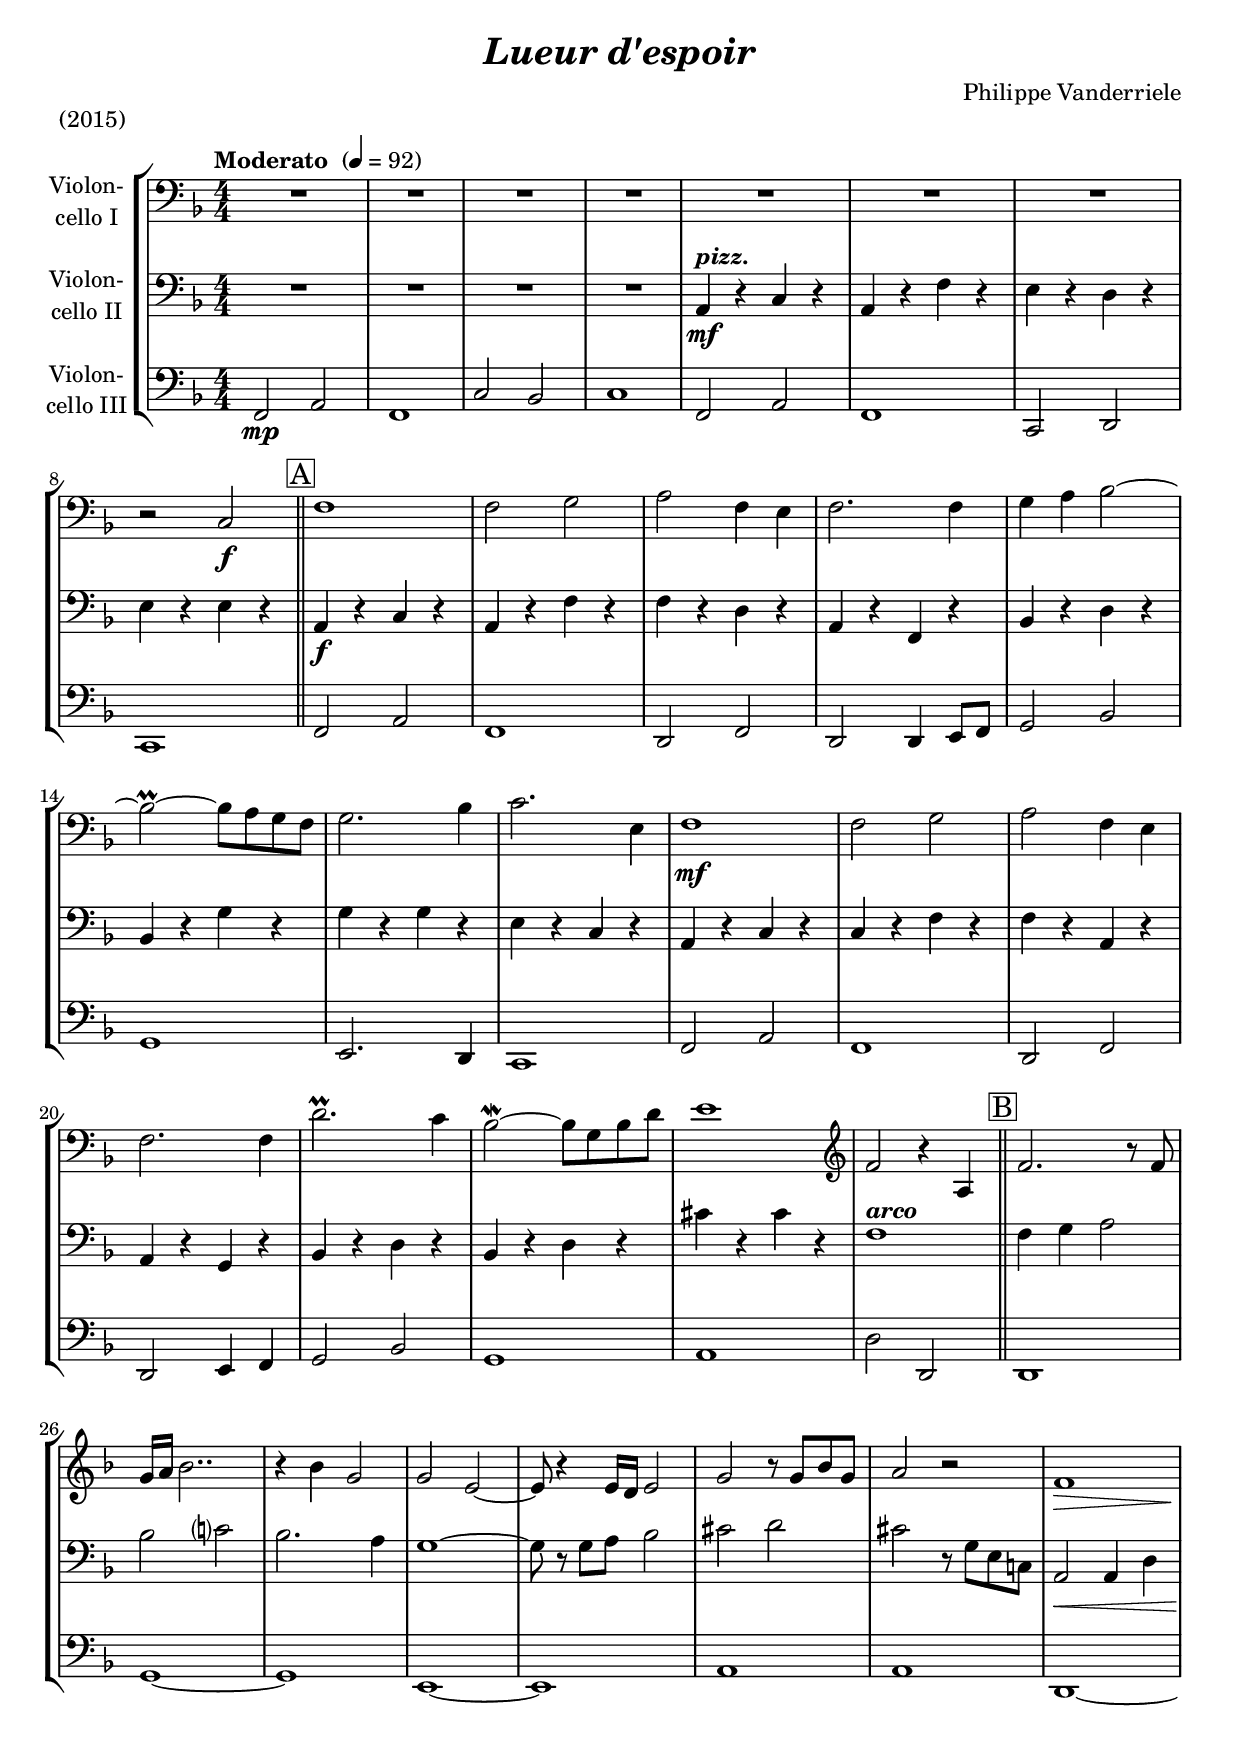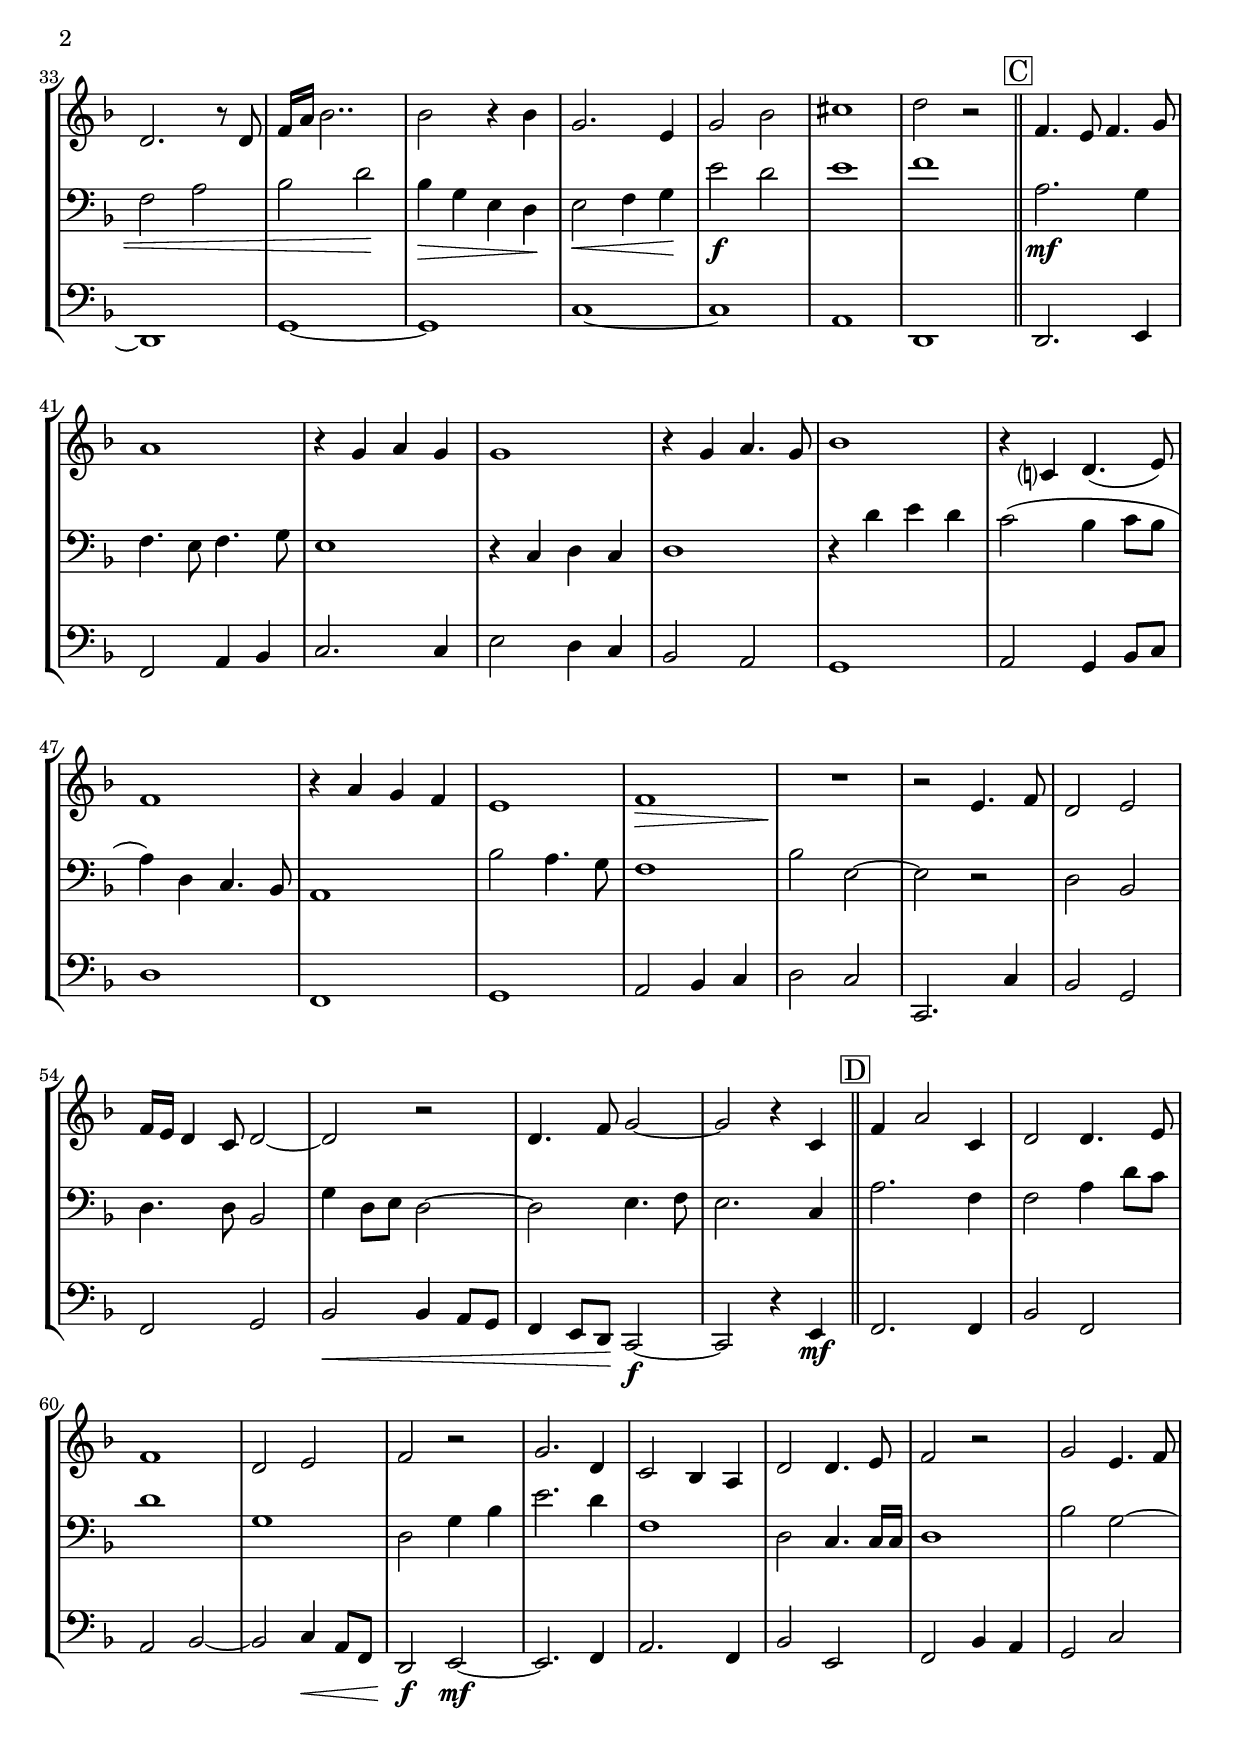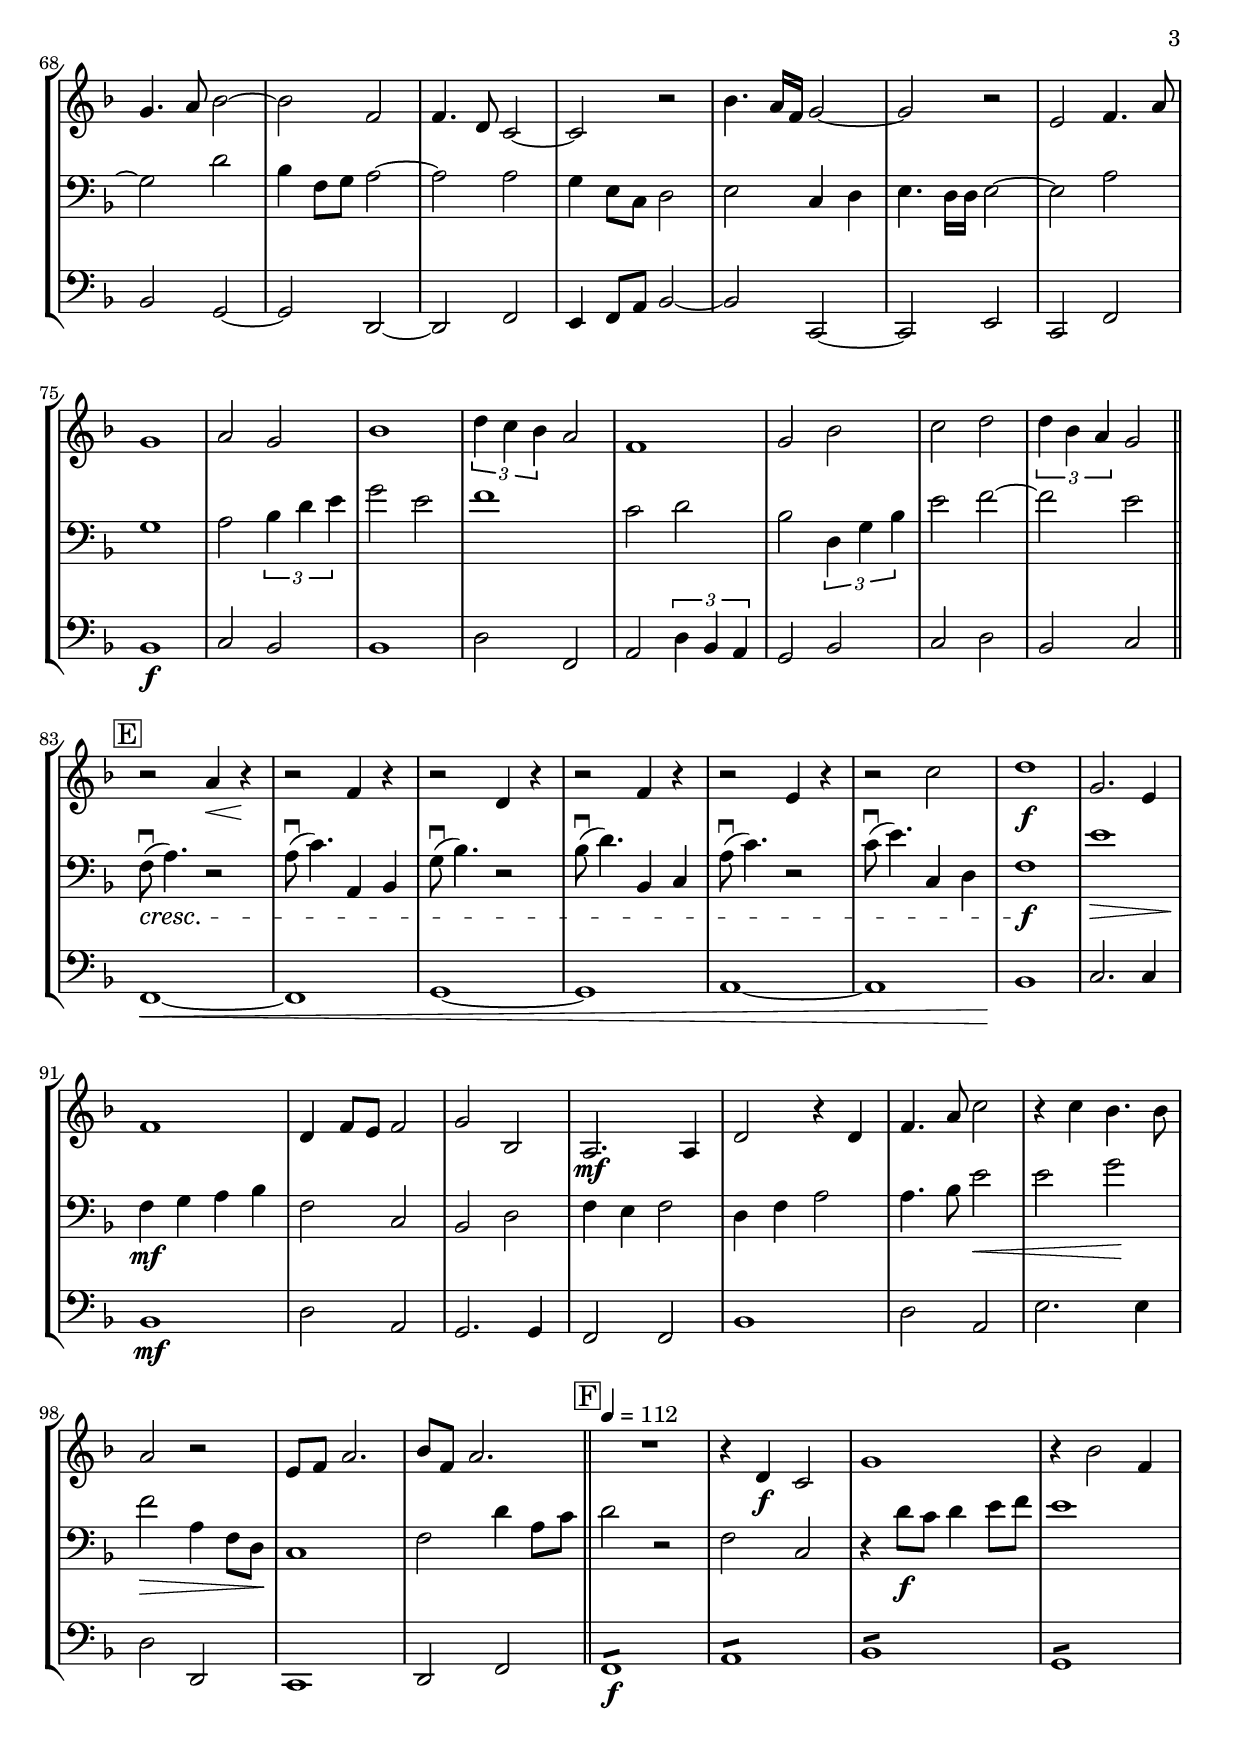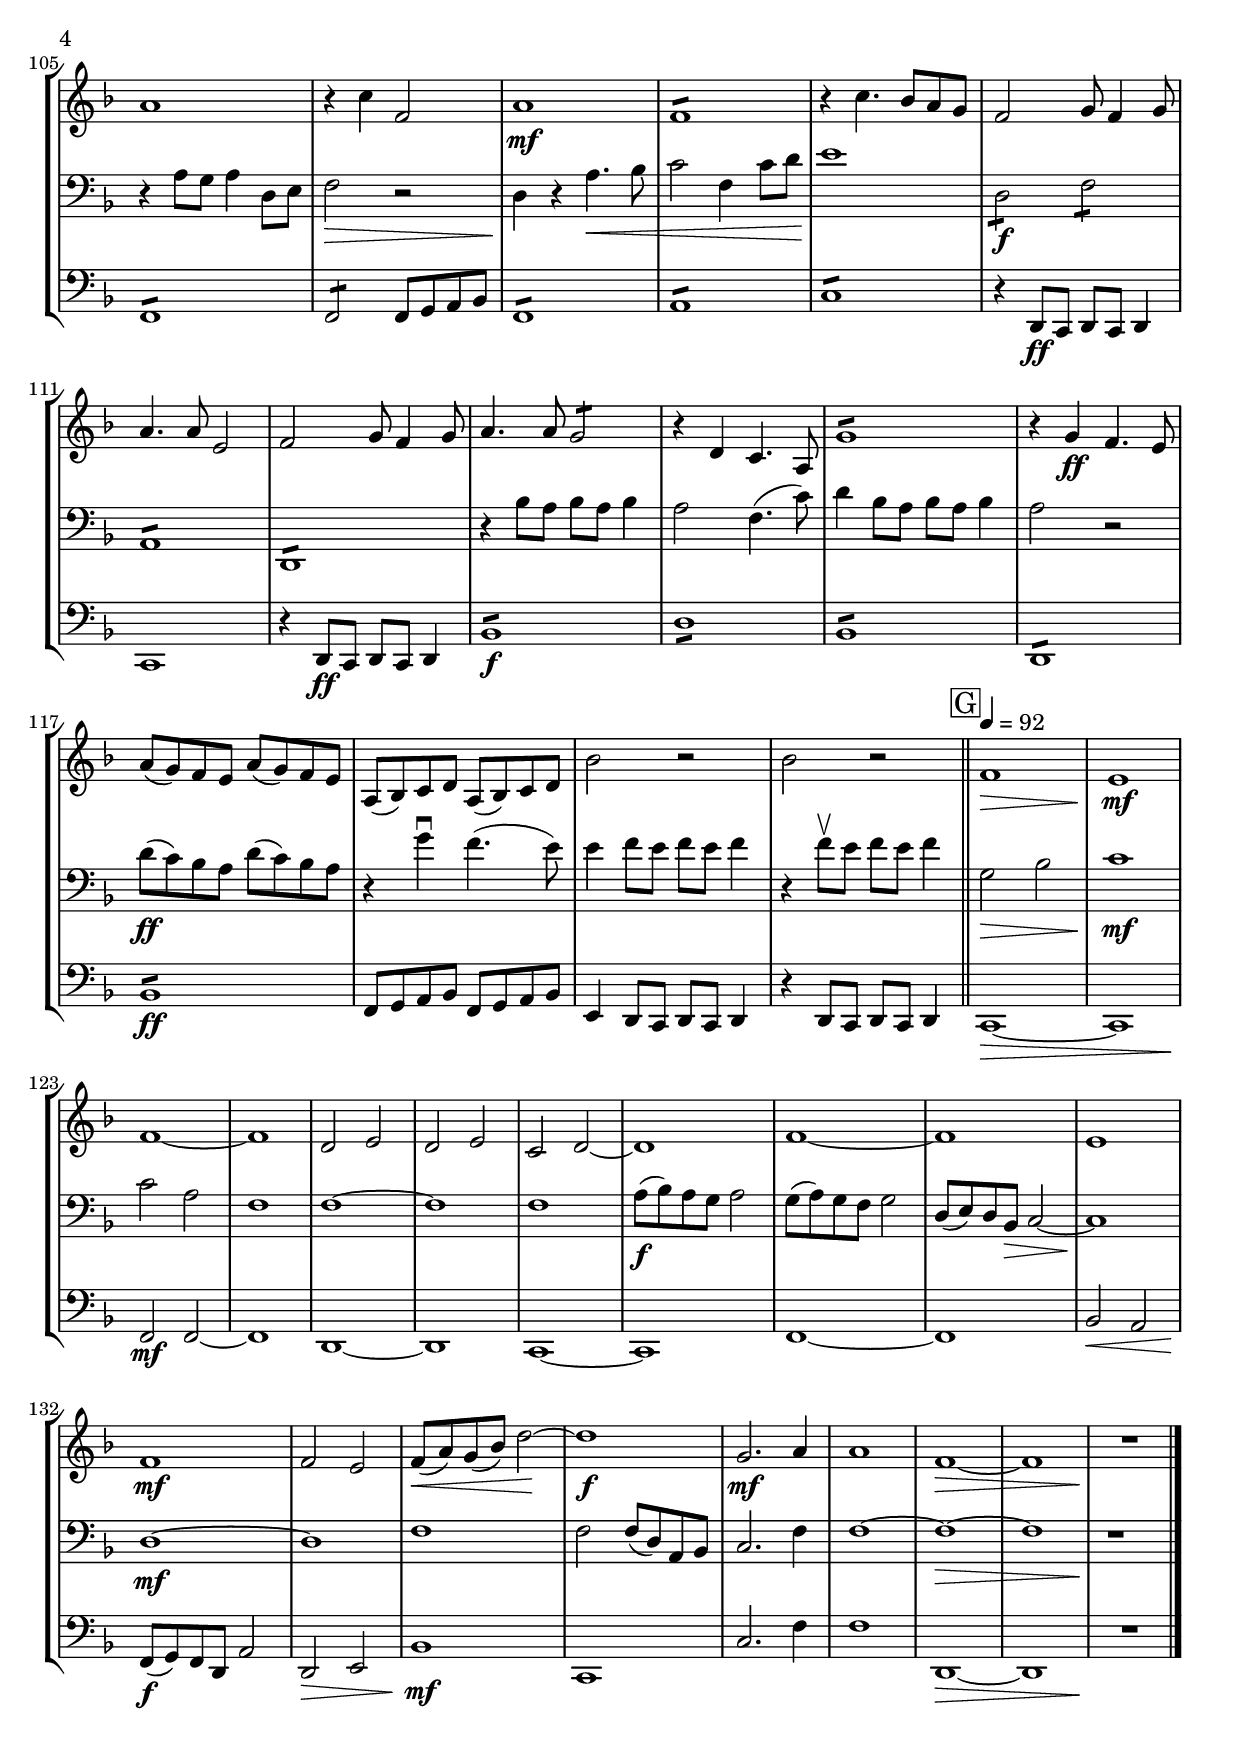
\version "2.18.2"
\include "deutsch.ly"
  
#(set-global-staff-size 20.1)

\header {
  title     = \markup \bold \italic "Lueur d'espoir"
  composer  = "Philippe Vanderriele"
%  arranger  = ""
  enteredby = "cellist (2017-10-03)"
  piece     = "(2015)"
}

voiceconsts = {
  \key f \major
  \time 4/4
  \clef "bass"
  \numericTimeSignature
  \compressFullBarRests
  % Set default beaming for all staves
%  \set Timing.beamExceptions = #'()
%  \set Timing.baseMoment     = #(ly:make-moment 1 4)
%  \set Timing.beatStructure  = #'(1 1 1)
  \tempo "Moderato " 4=92
}

mifl = "flute"
miob = "oboe"
mifh = "french horn"
mist = "string ensemble 1"
miba = "cello"

boxa = { \bar "||" \mark \markup \box "A" }
boxb = { \bar "||" \mark \markup \box "B" }
boxc = { \bar "||" \mark \markup \box "C" }
boxd = { \bar "||" \mark \markup \box "D" }
boxe = { \bar "||" \mark \markup \box "E" }
boxf = { \bar "||" \mark \markup \box "F" \tempo 4=112 }
boxg = { \bar "||" \mark \markup \box "G" \tempo 4=92 }

arco = \markup \bold \italic "arco"
pizz = \markup \bold \italic "pizz."

va = \relative c {
  \voiceconsts

  R1*7
  r2 c\f \boxa
  f1
  f2 g
  a f4 e
  f2. f4
  g a b2~
  b~\prall b8 a g f
  g2. b4
  c2. e,4

  f1\mf
  f2 g
  a f4 e
  f2. f4
  d'2.\prall c4
  b2~\mordent b8 g b d
  e1 \clef "treble"
  f2 r4 a, \boxb
  f'2. r8 f
  g16 a b2..

  r4 b g2
  g e~
  e8 r4 e16 d e2
  g r8 g b g
  a2 r
  f1\>
  d2.\! r8 d
  f16 a b2..
  b2 r4 b
  g2. e4

  g2 b
  cis1
  d2 r \boxc
  f,4. e8 f4. g8
  a1
  r4 g a g
  g1
  r4 g a4. g8
  b1
  r4 c,? d4.( e8)

  f1
  r4 a g f
  e1
  f\>
  R\!
  r2 e4. f8
  d2 e
  f16 e d4 c8 d2~
  d r
  d4. f8 g2~
  g r4 c, \boxd

  f a2 c,4
  d2 d4. e8
  f1
  d2 e
  f r
  g2. d4
  c2 b4 a
  d2 d4. e8
  f2 r
  g e4. f8

  g4. a8 b2~
  b f
  f4. d8 c2~
  c r
  b'4. a16 f g2~
  g r
  e f4. a8
  g1
  a2 g
  b1

  \tuplet 3/2 2 { d4 c b } a2
  f1
  g2 b
  c d
  \tuplet 3/2 2 { d4 b a } g2 \boxe
  r a4\< r\!
  r2 f4 r
  r2 d4 r
  r2 f4 r

  r2 e4 r
  r2 c'
  d1\f
  g,2. e4
  f1
  d4 f8 e f2
  g b,
  a2.\mf a4
  d2 r4 d
  f4. a8 c2

  r4 c b4. b8
  a2 r
  e8 f a2.
  b8 f a2. \boxf
  R1
  r4 d,\f c2
  g'1
  r4 b2 f4
  a1
  r4 c f,2
  a1\mf

  \repeat tremolo 8 f8
  r4 c'4. b8 a g
  f2 g8 f4 g8
  a4. a8 e2
  f g8 f4 g8
  a4. a8 \repeat tremolo 4 g

  r4 d c4. a8
  \repeat tremolo 8 g'
  r4 g\ff f4. e8
  a( g) f e a( g) f e
  a,( b) c d a( b) c d

  b'2 r
  b r \boxg
  f1\>
  e\!\mf
  f~
  f
  d2 e
  d e
  c d~
  d1
  f~
  f
  e f\mf
  f2 e

  f8(\< a) g( b) d2~\!
  d1\f
  g,2.\mf a4
  a1
  f~\>
  f
  R\! \bar "|."
}

vb = \relative c {
  \voiceconsts

  R1*4
  a4^\pizz\mf r c r
  a r f' r
  e r d r
  e r e r \boxa
  a,\f r c r
  a r f' r
  f r d r

  a r f r
  b r d r
  b r g' r
  g r g r
  e r c r
  a r c r
  c r f r
  f r a, r
  a r g r

  b r d r
  b r d r
  cis'r cis r
  f,1^\arco \boxb
  f4 g a2
  b c?
  b2. a4
  g1~
  g8 r g a b2
  cis d

  cis r8 g e c!
  a2\< a4 d
  f2 a
  b d\!
  b4\> g e d\!
  e2\< f4 g\!
  e'2\f d
  e1
  f \boxc
  a,2.\mf g4

  f4. e8 f4. g8
  e1
  r4 c d c
  d1
  r4 d' e d
  c2( b4 c8 b
  a4) d, c4. b8
  a1
  b'2 a4. g8
  f1

  b2 e,~
  e r
  d b
  d4. d8 b2
  g'4 d8 e d2~
  d e4. f8
  e2. c4 \boxd
  a'2. f4
  f2 a4 d8 c
  d1
  g,

  d2 g4 b
  e2. d4
  f,1
  d2 c4. c16 c
  d1
  b'2 g~
  g
  d'
  b4 f8 g a2~
  a a
  g4 e8 c d2
  e c4 d

  e4. d16 d e2~
  e a
  g1
  a2 \tuplet 3/2 2 { b4 d e }
  g2 e
  f1
  c2 d
  b \tuplet 3/2 2 { d,4 g b }
  e2 f~
  f e \boxe

  f,8(\downbow\cresc a4.) r2
  a8(\downbow c4.) a,4 b
  g'8(\downbow b4.) r2
  b8(\downbow d4.) b,4 c
  a'8(\downbow c4.) r2
  c8(\downbow e4.) c,4 d
  f1\f
  e'\>
  f,4\!\mf g a b

  f2 c
  b d
  f4 e f2
  d4 f a2
  a4. b8 e2\<
  e g\!
  f\> a,4 f8 d\!
  c1
  f2 d'4 a8 c \boxf
  d2 r
  f, c

  r4 d'8\f c d4 e8 f
  e1
  r4 a,8 g a4 d,8 e
  f2\> r
  d4\! r a'4.\< b8
  c2 f,4 c'8 d
  e1\!
  \repeat tremolo 4 d,8\f \repeat tremolo 4 f

  \repeat tremolo 8 a,
  \repeat tremolo 8 d,
  r4 b''8 a b a b4
  a2 f4.( c'8)
  d4 b8 a b a b4
  a2 r

  d8(\ff c) b a d( c) b a
  r4 g'\downbow f4.( e8)
  e4 f8 e f e f4
  r f8\upbow e f e f4 \boxg
  g,2\> b
  c1\!\mf
  c2 a

  f1
  f~
  f
  f
  a8(\f b) a g a2
  g8( a) g f g2
  d8( e) d b\> c2~
  c1\!
  d~\mf
  d
  f

  f2 f8( d) a b
  c2. f4
  f1~
  f~\>
  f
  r\! \bar "|."
}

vc = \relative c, {
  \voiceconsts

  f2\mp a
  f1
  c'2 b
  c1
  f,2 a
  f1
  c2 d
  c1 \boxa
  f2 a
  f1
  d2 f
  d d4 e8 f

  g2 b
  g1
  e2. d4
  c1
  f2 a
  f1
  d2 f
  d e4 f
  g2 b
  g1
  a
  d2 d, \boxb
  d1
  g~

  g
  e~
  e
  a
  a
  d,~
  d
  g~
  g
  c~
  c
  a
  d, \boxc
  d2. e4
  f2 a4 b

  c2. c4
  e2 d4 c
  b2 a
  g1
  a2 g4 b8 c
  d1
  f,
  g
  a2 b4 c
  d2 c
  c,2. c'4
  b2 g

  f g
  b\< b4 a8 g
  f4 e8 d\! c2~\f
  c r4 e\mf \boxd
  f2. f4
  b2 f
  a b~
  b c4\< a8 f
  d2\!\f e~\mf
  e2. f4

  a2. f4
  b2 e,
  f b4 a
  g2 c
  b g~
  g d~
  d f
  e4 f8 a b2~
  b c,~
  c e
  c f
  b1\f

  c2 b
  b1
  d2 f,
  a \tuplet 3/2 2 { d4 b a }
  g2 b
  c d
  b c \boxe
  f,1~\<
  f
  g~
  g
  a~
  a
  b\!

  c2. c4
  b1\mf
  d2 a
  g2. g4
  f2 f
  b1
  d2 a
  e'2. e4
  d2 d,
  c1
  d2 f \boxf
  \repeat tremolo 8 f8\f

  \repeat tremolo 8 a
  \repeat tremolo 8 b
  \repeat tremolo 8 g
  \repeat tremolo 8 f
  \repeat tremolo 4 f f g a b

  \repeat tremolo 8 f
  \repeat tremolo 8 a
  \repeat tremolo 8 c
  r4 d,8\ff c d c d4
  c1

  r4 d8\ff c d c d4
  \repeat tremolo 8 b'8\f
  \repeat tremolo 8 d
  \repeat tremolo 8 b

  \repeat tremolo 8 d,
  \repeat tremolo 8 b'\ff
  f g a b f g a b
  e,4 d8 c d c d4

  r d8 c d c d4 \boxg
  c1~\>
  c
  f2\!\mf f~
  f1
  d~
  d
  c~
  c
  f~
  f
  b2\< a
  f8(\!\f g) f d a'2

  d,\> e
  b'1\!\mf
  c,
  c'2. f4
  f1
  d,~\>
  d
  R\! \bar "|."
}


music = \new StaffGroup <<
      \new Staff {
	\set Staff.midiInstrument = \miba
	\set Staff.instrumentName = \markup \center-column { "Violon-" "cello I" }
	\transpose f f { \va }
      }

      \new Staff {
	\set Staff.midiInstrument = \miba
	\set Staff.instrumentName = \markup \center-column { "Violon-" "cello II" }
	\transpose f f { \vb }
      }

      \new Staff {
	\set Staff.midiInstrument = \miba
	\set Staff.instrumentName = \markup \center-column { "Violon-" "cello III" }
	\transpose f f { \vc }
      }
>>

\book {
  \score {
    \music
    \layout {}
  }

  \score {
    \unfoldRepeats \music

    \midi {
      \context {
        \Score
      }
    }
  }
}
